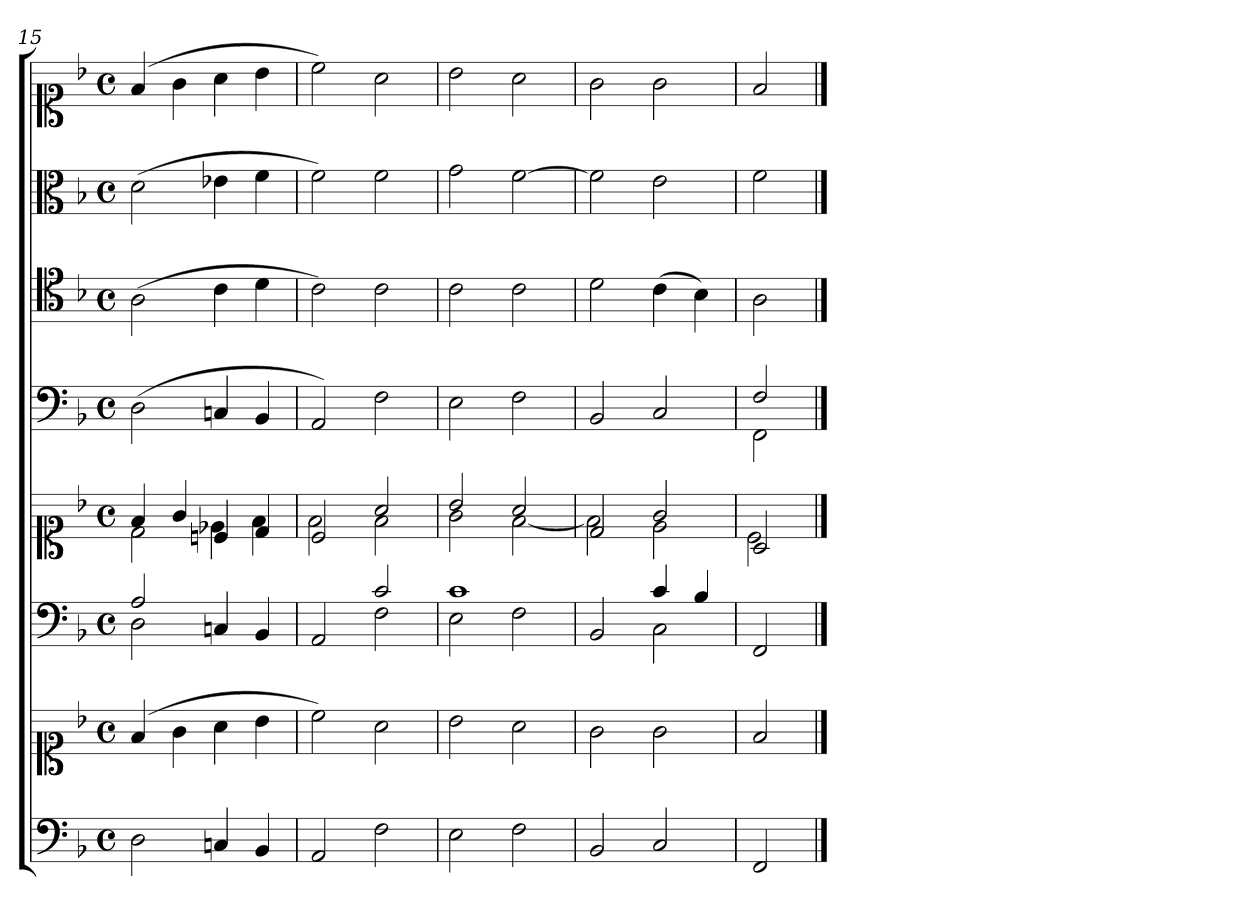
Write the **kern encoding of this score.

**kern	**kern	**kern	**kern	**kern	**kern	**kern	**kern
*part6	*part6	*part5	*part5	*part4	*part3	*part2	*part1
*staff8	*staff7	*staff6	*staff5	*staff4	*staff3	*staff2	*staff1
*clefF4	*clefC1	*clefF4	*clefC1	*clefF4	*clefC4	*clefC3	*clefC1
*k[b-]	*k[b-]	*k[b-]	*k[b-]	*k[b-]	*k[b-]	*k[b-]	*k[b-]
*F:	*F:	*F:	*F:	*F:	*F:	*F:	*F:
*M4/4	*M4/4	*M4/4	*M4/4	*M4/4	*M4/4	*M4/4	*M4/4
*met(c)	*met(c)	*met(c)	*met(c)	*met(c)	*met(c)	*met(c)	*met(c)
=15	=15	=15	=15	=15	=15	=15	=15
*	*	*^	*^	*	*	*	*
2D	(4f	2A	2D	4f	2d	(2D	(2A	(2d	(4f
.	4g	.	.	4g	.	.	.	.	4g
4Cn	4a	4ryy	4Cn	4cn	4e-X	4Cn	4c	4e-X	4a
4BB-	4b-	4ryy	4BB-	4d	4f	4BB-	4d	4f	4b-
=16	=16	=16	=16	=16	=16	=16	=16	=16	=16
2AA	2cc)	2ryy	2AA	2c	2f	2AA)	2c)	2f)	2cc)
2F	2a	2c	2F	2a	2f	2F	2c	2f	2a
=17	=17	=17	=17	=17	=17	=17	=17	=17	=17
2E	2b-	1c	2E	2b-	2g	2E	2c	2g	2b-
2F	2a	.	2F	2a	[2f	2F	2c	[2f	2a
=18	=18	=18	=18	=18	=18	=18	=18	=18	=18
2BB-	2g	2ryy	2BB-	2d	2f]	2BB-	2d	2f]	2g
2C	2g	4c	2C	2g	2e	2C	(4c	2e	2g
.	.	4B-	.	.	.	.	4B-)	.	.
*	*	*v	*v	*	*	*	*	*	*
=19	=19	=19	=19	=19	=19	=19	=19	=19
*	*	*	*	*	*^	*	*	*
2FF	2f	2FF	2A	2c	2F	2FF	2A	2f	2f
*	*	*	*v	*v	*	*	*	*	*
*	*	*	*	*v	*v	*	*	*
==	==	==	==	==	==	==	==
*-	*-	*-	*-	*-	*-	*-	*-
